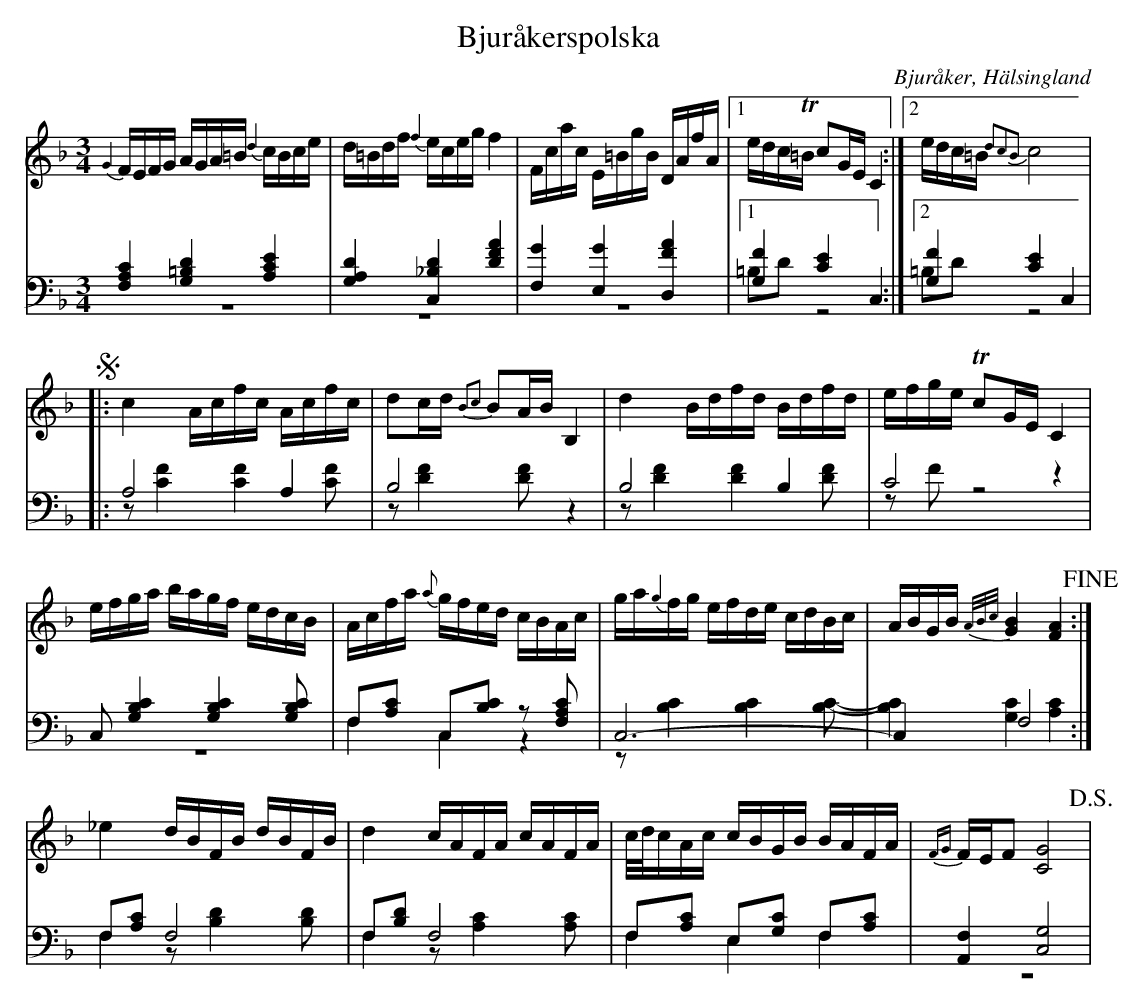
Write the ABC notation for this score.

X:1
T: Bjuråkerspolska
O: Bjuråker, Hälsingland
M: 3/4
L: 1/16
K: F
V:1
V:2
V:3 merge
V:1
{G2}FEFG AGA=B {d2}cBce|d=Bdf {f2}eceg f4|Fcac E=BgB DAfA|1 edcT=B c2GE C4:|2 edc=B {d2c2B2}c8 |
!segno! |:c4 Acfc Acfc|d2cd {B2c2}B2AB B,4|d4 Bdfd Bdfd|efge Tc2GE C4|
efga bagf edcB|Acfa {a}gfed cBAc|ga{g2}fg efde cdBc|ABGB {A/B/c/}[G4B4] [F4A4] !fine!:|
_e4 dBFB dBFB|d4 cAFA cAFA|c/d/cAc cBGB BAFA|{FG}FEF2 [C8G8] !D.S.!|
V:2 clef=bass
[F,4A,4C4] [G,4=B,4D4] [A,4C4E4]|[G,4A,4D4] [C,4_B,4D4] [D4F4A4]|[F,4G4] [E,4G4] [D,4F4A4]|1 [G,4F4] [C4E4] C,4:|2 [G,4F4] [C4E4] C,4 |
|:A,8 A,4|B,8 z4|B,8  B,4|C8 z4|
C,2 [G,4B,4C4] [G,4B,4C4] [G,2B,2C2]|F,2[A,2C2] C,2[B,2C2] z2 [F,2A,2C2]|C,12-|C,4 F,8:|
F,2[A,2C2] F,8|F,2[B,2D2] F,8|F,2[A,2C2] E,2[G,2C2] F,2[A,2C2]|[A,,4F,4] [C,8G,8] |
V:3 clef=bass
z12|z12|z12|1 =B,2D2 z8:|2 =B,2D2 z8|
|:z2 [C4F4] [C4F4] [C2F2]|z2 [D4F4] [D2F2] z4|z2 [D4F4] [D4F4] [D2F2]|z2 F2 z8|
z12|F,4 C,4 z4|z2 [B,4C4] [B,4C4] [B,2C2]-|[B,4C4] [G,4C4] [A,4C4]:|
F,4 z2 [B,4D4] [B,2D2]|F,4 z2 [A,4C4] [A,2C2]|F,4 E,4 F,4|z12|
